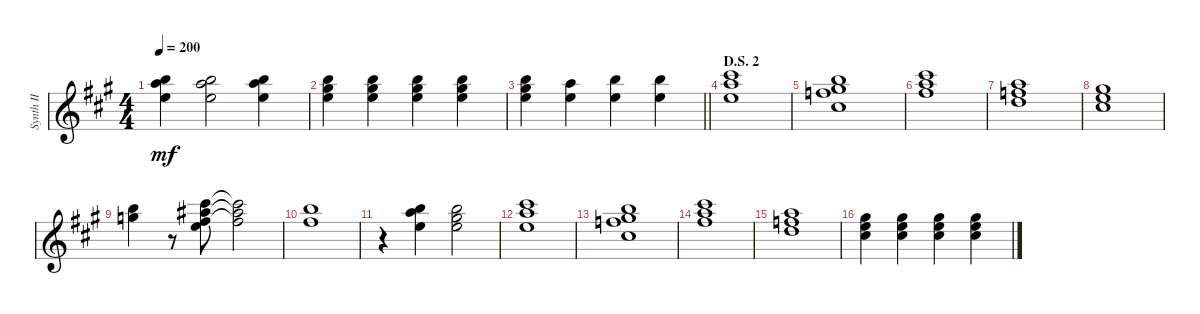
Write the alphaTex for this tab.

\track ("Synth II" "Synth II") {instrument drawbarorgan}
\staff {score}
\tuning (E4 B3 G3 D3 A2 E2 B1) {hide}
\ts (4 4)
\tempo 200
\clef g2
\ks a
(12.1{t} 22.2{t} 28.3{t}).4{dy mf} (12.1 22.2 28.3).2 (19.1 22.2 21.3).4 |
(12.1 21.2 28.3).4 (12.1 21.2 28.3).4 (12.1 21.2 28.3).4 (12.1 21.2 28.3).4 |
\barLineRight lightlight
(12.1 21.2 28.3).4 (17.1 17.2).4 (12.1 24.2).4 (12.1 24.2).4 |
\section ("" "D.S. 2")
(12.1 22.2 30.3).1 |
(19.1 21.2 22.3 23.4).1 |
(14.1 22.2 30.3).1 |
(17.1 18.2 19.3).1 |
(9.1 17.2 25.3).1 |
(15.1 24.2).4 r.8 (21.1 23.2 23.3 26.4).8 (21.1{t} 23.2{t} 23.3{t}).2 |
(14.1 24.2).1 |
r.4 (19.1 22.2 21.3).4 (12.1 21.2 28.3).2 |
(12.1 22.2 30.3).1 |
(19.1 21.2 22.3 23.4).1 |
(14.1 22.2 30.3).1 |
(17.1 18.2 19.3).1 |
(9.1 17.2 25.3).4 (9.1 17.2 25.3).4 (9.1 17.2 25.3).4 (9.1 17.2 25.3).4
